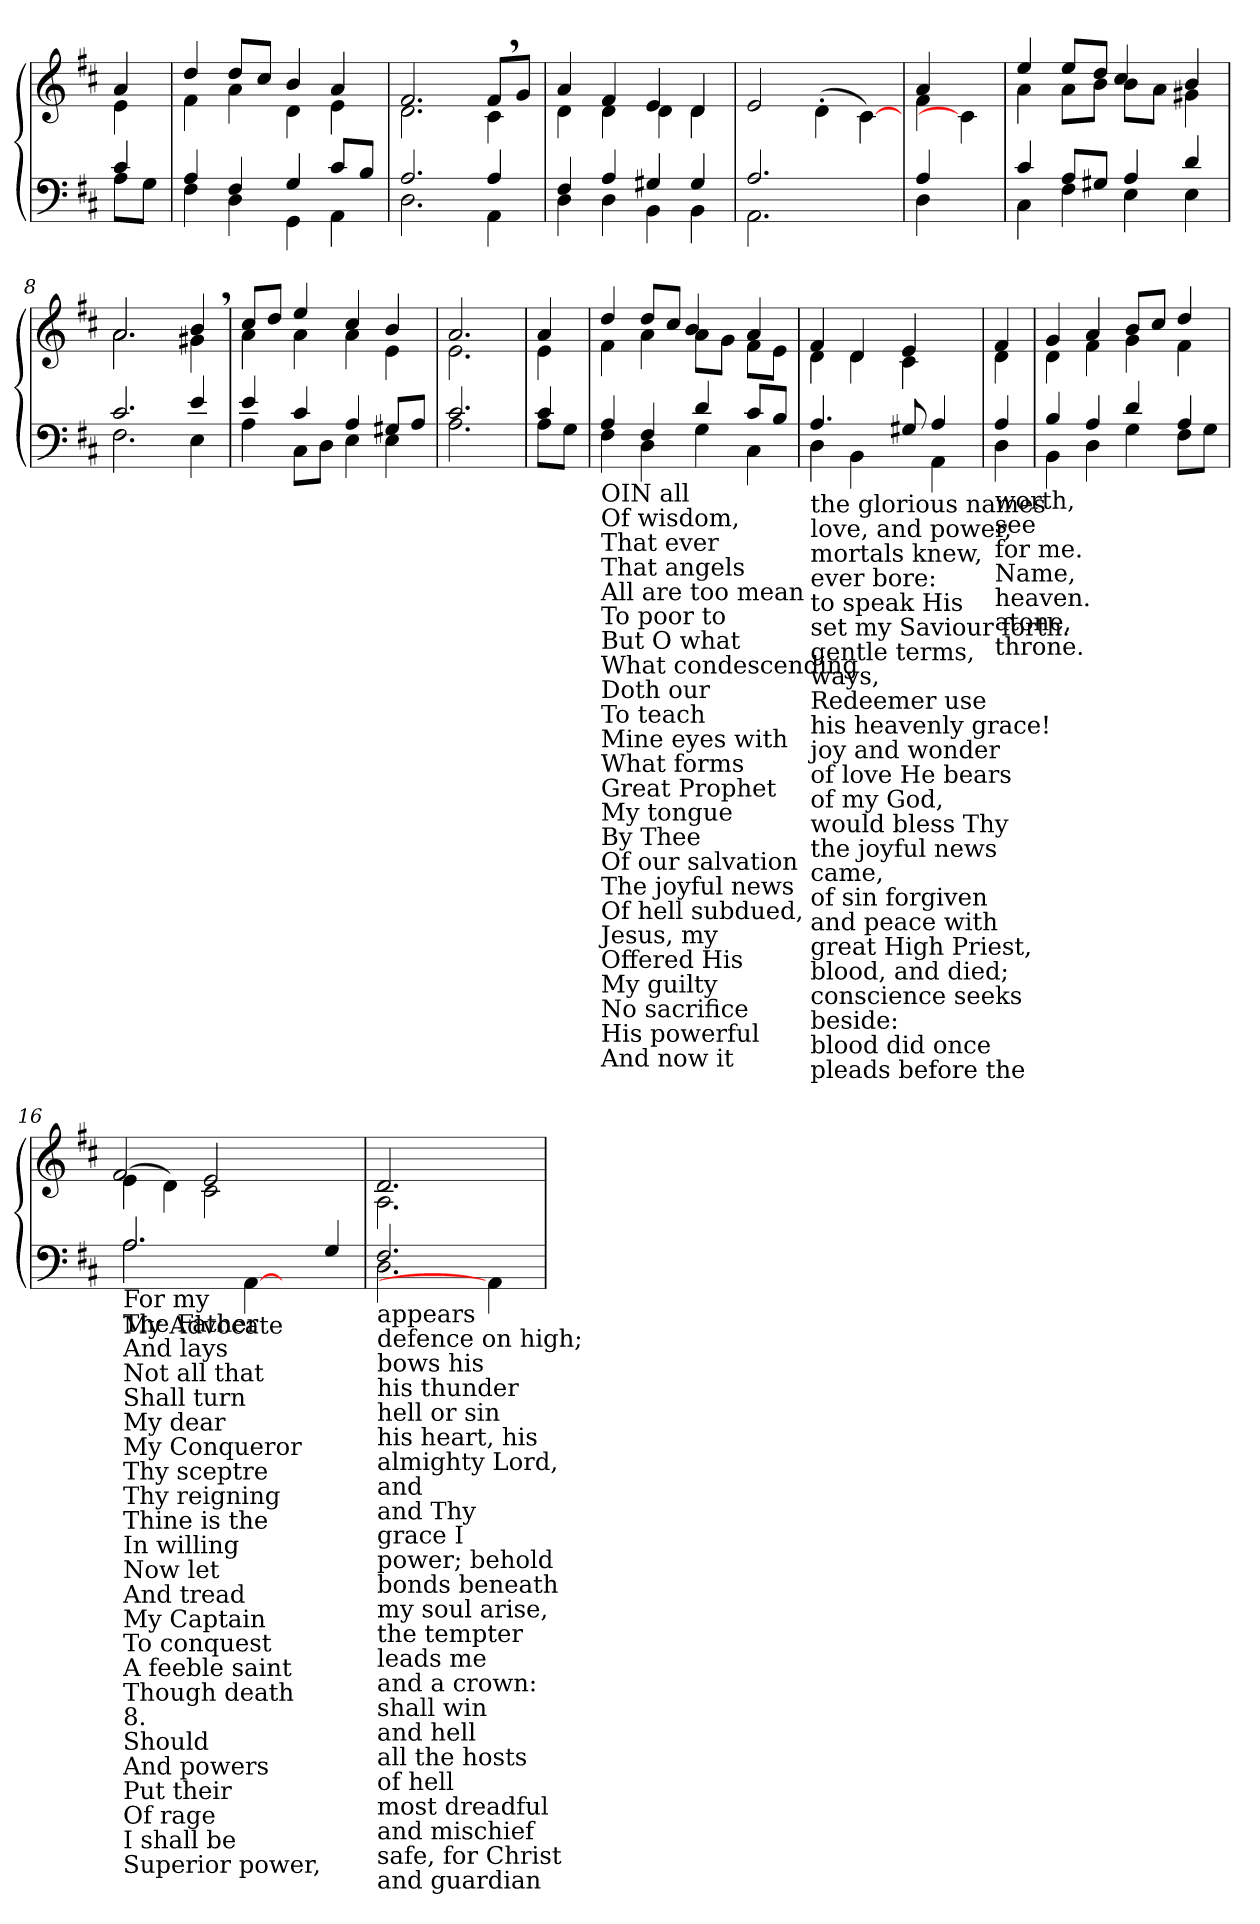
**kern	**kern
*part2	*part1
*staff2	*staff1
*clefF4	*clefG2
*k[f#c#]	*k[f#c#]
*D:	*D:
=1	=1
*^	*^
4c#/	8A\L	4a/	4e\
.	8G\J	.	.
=2	=2	=2	=2
4A/	4F#\	4dd/	4f#\
4F#/	4D\	8dd/L	4a\
.	.	8cc#/J	.
4G/	4GG\	4b/	4d\
8c#/L	4AA\	4a/	4e\
8B/J	.	.	.
=3	=3	=3	=3
2.A/	2.D\	2.f#/	2.d\
4A/	4AA\	8f#,>/L	4c#\
.	.	8g/J	.
=4	=4	=4	=4
4F#/	4D\	4a/	4d\
4A/	4D\	4f#/	4d\
4G#X/	4BB\	4e/	4d\
4G#/	4BB\	4d/	4d\
*	*	*v	*v
=5	=5	=5
2.A/	2.AA\	2e/
.	.	(<4d'<\
4ryy	4ryy	[4c#\)
!!LO:LB:g=z
=6!	=6!	=6!
*	*	*^
4A/	4D\	4a/	4f#\
4ryy	4ryy	4c#\]	4ryy
=7	=7	=7	=7
4c#/	4C#\	4ee/	4a\
8A/L	4F#\	8ee/L	8a\L
8G#X/J	.	8dd/J	8b\J
4A/	4E\	8b\L	4cc#/
.	.	8a\J	.
4d/	4E\	4b/	4g#X\
=8	=8	=8	=8
2.c#/	2.F#\	2.a/	2.a\
4e/	4E\	4b,>/	4g#X\
=9	=9	=9	=9
4e/	4A\	8cc#/L	4a\
.	.	8dd/J	.
8C#\L	4c#/	4ee/	4a\
8D\J	.	.	.
4A/	4E\	4cc#/	4a\
8G#X/L	4E\	4b/	4e\
8A/J	.	.	.
=10	=10	=10	=10
2.c#/	2.A\	2.a/	2.e\
!!LO:LB:g=z	!!
=11!	=11!	=11!	=11!
4c#/	8A\L	4a/	4e\
.	8G\J	.	.
=12	=12	=12	=12
!LO:TX:b:t=OIN all	!	!	!
!LO:TX:b:t=Of wisdom,	!	!	!
!LO:TX:b:t=That ever	!	!	!
!LO:TX:b:t=That angels	!	!	!
!LO:TX:b:t=All are too mean	!	!	!
!LO:TX:b:t=To poor to	!	!	!
!LO:TX:b:t=But O what	!	!	!
!LO:TX:b:t=What condescending	!	!	!
!LO:TX:b:t=Doth our	!	!	!
!LO:TX:b:t=To teach	!	!	!
!LO:TX:b:t=Mine eyes with	!	!	!
!LO:TX:b:t=What forms	!	!	!
!LO:TX:b:t=Great Prophet	!	!	!
!LO:TX:b:t=My tongue	!	!	!
!LO:TX:b:t=By Thee	!	!	!
!LO:TX:b:t=Of our salvation	!	!	!
!LO:TX:b:t=The joyful news	!	!	!
!LO:TX:b:t=Of hell subdued,	!	!	!
!LO:TX:b:t=Jesus, my	!	!	!
!LO:TX:b:t=Offered His	!	!	!
!LO:TX:b:t=My guilty	!	!	!
!LO:TX:b:t=No sacrifice	!	!	!
!LO:TX:b:t=His powerful	!	!	!
!LO:TX:b:t=And now it	!	!	!
4A/	4F#\	4dd/	4f#\
4F#/	4D\	8dd/L	4a\
.	.	8cc#/J	.
4d/	4G\	8a\L	4b/
.	.	8g\J	.
8c#/L	4C#\	8f#\L	4a/
8B/J	.	8e\J	.
=13	=13	=13	=13
!LO:TX:b:t=the glorious names	!	!	!
!LO:TX:b:t=love, and power,	!	!	!
!LO:TX:b:t=mortals knew,	!	!	!
!LO:TX:b:t=ever bore&colon;	!	!	!
!LO:TX:b:t=to speak His	!	!	!
!LO:TX:b:t=set my Saviour forth.	!	!	!
!LO:TX:b:t=gentle terms,	!	!	!
!LO:TX:b:t=ways,	!	!	!
!LO:TX:b:t=Redeemer use	!	!	!
!LO:TX:b:t=his heavenly grace!	!	!	!
!LO:TX:b:t=joy and wonder	!	!	!
!LO:TX:b:t=of love He bears	!	!	!
!LO:TX:b:t=of my God,	!	!	!
!LO:TX:b:t=would bless Thy	!	!	!
!LO:TX:b:t=the joyful news	!	!	!
!LO:TX:b:t=came,	!	!	!
!LO:TX:b:t=of sin forgiven	!	!	!
!LO:TX:b:t=and peace with	!	!	!
!LO:TX:b:t=great High Priest,	!	!	!
!LO:TX:b:t=blood, and died;	!	!	!
!LO:TX:b:t=conscience seeks	!	!	!
!LO:TX:b:t=beside&colon;	!	!	!
!LO:TX:b:t=blood did once	!	!	!
!LO:TX:b:t=pleads before the	!	!	!
4.A/	4D\	4f#/	4d\
.	4BB\	4d/	4d\
8ryy	.	.	.
8G#X/	8ryy	4e/	4c#\
4A/	4AA\	.	.
.	.	8ryy	8ryy
=14!	=14!	=14!	=14!
!LO:TX:b:t=worth,	!	!	!
!LO:TX:b:t=see	!	!	!
!LO:TX:b:t=for me.	!	!	!
!LO:TX:b:t=Name,	!	!	!
!LO:TX:b:t=heaven.	!	!	!
!LO:TX:b:t=atone,	!	!	!
!LO:TX:b:t=throne.	!	!	!
4A/	4D\	4f#/	4d\
=15	=15	=15	=15
4B/	4BB\	4g/	4d\
4A/	4D\	4a/	4f#\
4d/	4G\	8b/L	4g\
.	.	8cc#/J	.
8F#\L	4A/	4dd/	4f#\
8G\J	.	.	.
=16	=16	=16	=16
!LO:TX:b:t=My Advocate	!	!	!
!LO:TX:b:t=For my	!	!	!
!LO:TX:b:t=The Father	!	!	!
!LO:TX:b:t=And lays	!	!	!
!LO:TX:b:t=Not all that	!	!	!
!LO:TX:b:t=Shall turn	!	!	!
!LO:TX:b:t=My dear	!	!	!
!LO:TX:b:t=My Conqueror	!	!	!
!LO:TX:b:t=Thy sceptre	!	!	!
!LO:TX:b:t=Thy reigning	!	!	!
!LO:TX:b:t=Thine is the	!	!	!
!LO:TX:b:t=In willing	!	!	!
!LO:TX:b:t=Now let	!	!	!
!LO:TX:b:t=And tread	!	!	!
!LO:TX:b:t=My Captain	!	!	!
!LO:TX:b:t=To conquest	!	!	!
!LO:TX:b:t=A feeble saint	!	!	!
!LO:TX:b:t=Though death	!	!	!
!LO:TX:b:t=8.	!	!	!
!LO:TX:b:t=Should	!	!	!
!LO:TX:b:t=And powers	!	!	!
!LO:TX:b:t=Put their	!	!	!
!LO:TX:b:t=Of rage	!	!	!
!LO:TX:b:t=I shall be	!	!	!
!LO:TX:b:t=Superior power,	!	!	!
2.A/	2.A\	(<4e\	2f#/
.	.	4d\)	.
.	.	2e/	2c#\
[4AA\	2.ryy	.	.
4ryy	.	2ryy	2ryy
4G/	.	.	.
=17	=17	=17	=17
!LO:TX:b:t=appears	!	!	!
!LO:TX:b:t=defence on high;	!	!	!
!LO:TX:b:t=bows his	!	!	!
!LO:TX:b:t=his thunder	!	!	!
!LO:TX:b:t=hell or sin	!	!	!
!LO:TX:b:t=his heart, his	!	!	!
!LO:TX:b:t=almighty Lord,	!	!	!
!LO:TX:b:t=and	!	!	!
!LO:TX:b:t=and Thy	!	!	!
!LO:TX:b:t=grace I	!	!	!
!LO:TX:b:t=power; behold	!	!	!
!LO:TX:b:t=bonds beneath	!	!	!
!LO:TX:b:t=my soul arise,	!	!	!
!LO:TX:b:t=the tempter	!	!	!
!LO:TX:b:t=leads me	!	!	!
!LO:TX:b:t=and a crown&colon;	!	!	!
!LO:TX:b:t=shall win	!	!	!
!LO:TX:b:t=and hell	!	!	!
!LO:TX:b:t=all the hosts	!	!	!
!LO:TX:b:t=of hell	!	!	!
!LO:TX:b:t=most dreadful	!	!	!
!LO:TX:b:t=and mischief	!	!	!
!LO:TX:b:t=safe, for Christ	!	!	!
!LO:TX:b:t=and guardian	!	!	!
2.F#/	2.D\	2.d/	2.A\
4AA\]	4ryy	4ryy	4ryy
*v	*v	*	*
*	*v	*v
=!	=!
*-	*-
